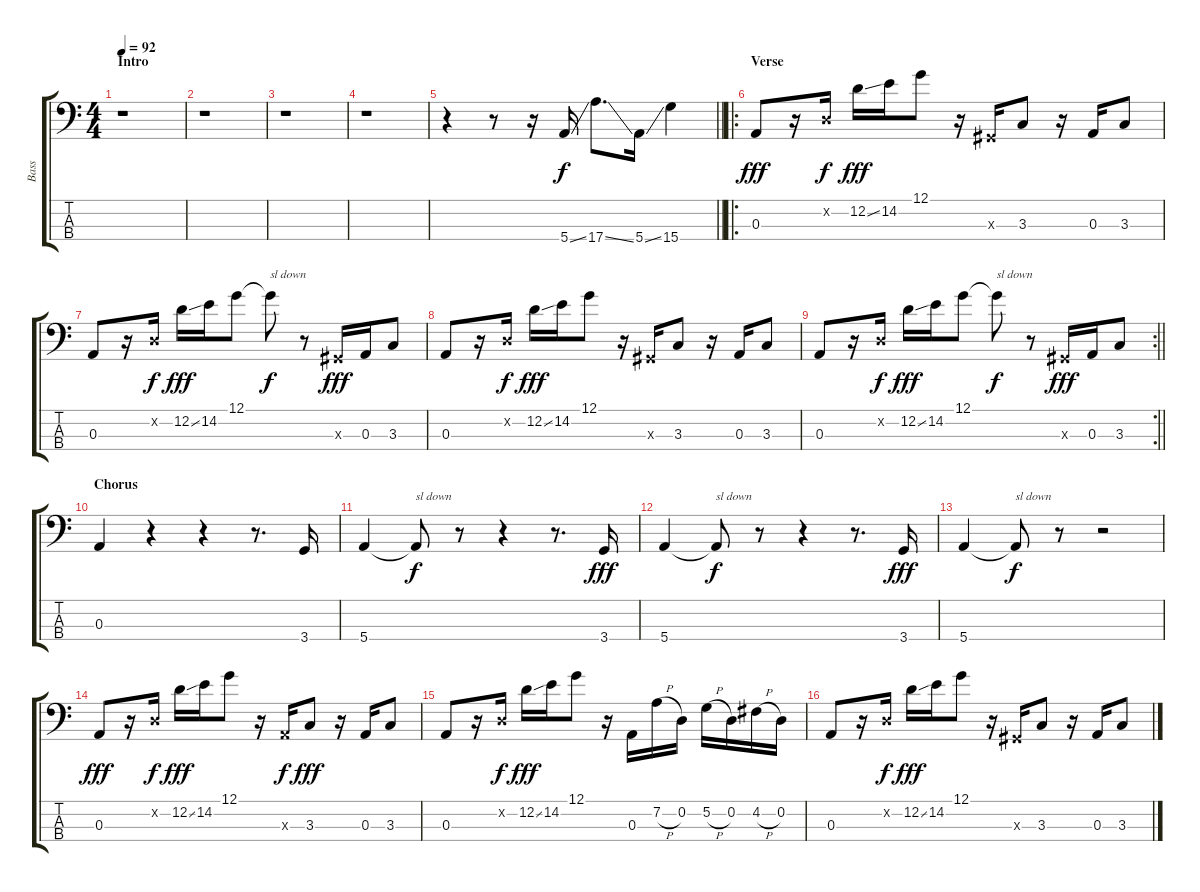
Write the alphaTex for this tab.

\track ("Bass" "Bass") {instrument electricbassfinger}
\staff {score tabs}
\tuning (G2 D2 A1 E1) {hide}
\ts (4 4)
\section ("" "Intro")
\tempo 92
\clef f4
\ks c
r.1{dy f instrument electricbassfinger} |
r.1 |
r.1 |
r.1 |
\barLineRight lightlight
r.4 r.8 r.16 5.4{ss}.16 17.4{ss}.8{d} 5.4{ss}.16 15.4.4 |
\ro
\section ("" "Verse ")
0.3.8{dy fff} r.16 0.2{x}.16{dy f} 12.2{ss}.16{dy fff} 14.2.16 12.1.8 r.16 -1.3{x}.16 3.3.8 r.16 0.3.16 3.3.8 |
0.3.8 r.16 0.2{x}.16{dy f} 12.2{ss}.16{dy fff} 14.2.16 12.1.8 12.1{t}.8{txt "sl down" dy f} r.8 -1.3{x}.16{dy fff} 0.3.16 3.3.8 |
0.3.8 r.16 0.2{x}.16{dy f} 12.2{ss}.16{dy fff} 14.2.16 12.1.8 r.16 -1.3{x}.16 3.3.8 r.16 0.3.16 3.3.8 |
\rc 2
\barLineRight lightlight
0.3.8 r.16 0.2{x}.16{dy f} 12.2{ss}.16{dy fff} 14.2.16 12.1.8 12.1{t}.8{txt "sl down" dy f} r.8 -1.3{x}.16{dy fff} 0.3.16 3.3.8 |
\section ("" "Chorus ")
0.3.4 r.4 r.4 r.8{d} 3.4.16 |
5.4.4 5.4{t}.8{txt "sl down" dy f} r.8 r.4 r.8{d} 3.4.16{dy fff} |
5.4.4 5.4{t}.8{txt "sl down" dy f} r.8 r.4 r.8{d} 3.4.16{dy fff} |
5.4.4 5.4{t}.8{txt "sl down" dy f} r.8 r.2 |
0.3.8{dy fff} r.16 0.2{x}.16{dy f} 12.2{ss}.16{dy fff} 14.2.16 12.1.8 r.16 0.3{x}.16{dy f} 3.3.8{dy fff} r.16 0.3.16 3.3.8 |
0.3.8 r.16 0.2{x}.16{dy f} 12.2{ss}.16{dy fff} 14.2.16 12.1.8 r.16 0.3.16 7.2{h}.16 0.2.16 5.2{h}.16 0.2.16 4.2{h}.16 0.2.16 |
0.3.8 r.16 0.2{x}.16{dy f} 12.2{ss}.16{dy fff} 14.2.16 12.1.8 r.16 -1.3{x}.16 3.3.8 r.16 0.3.16 3.3.8
